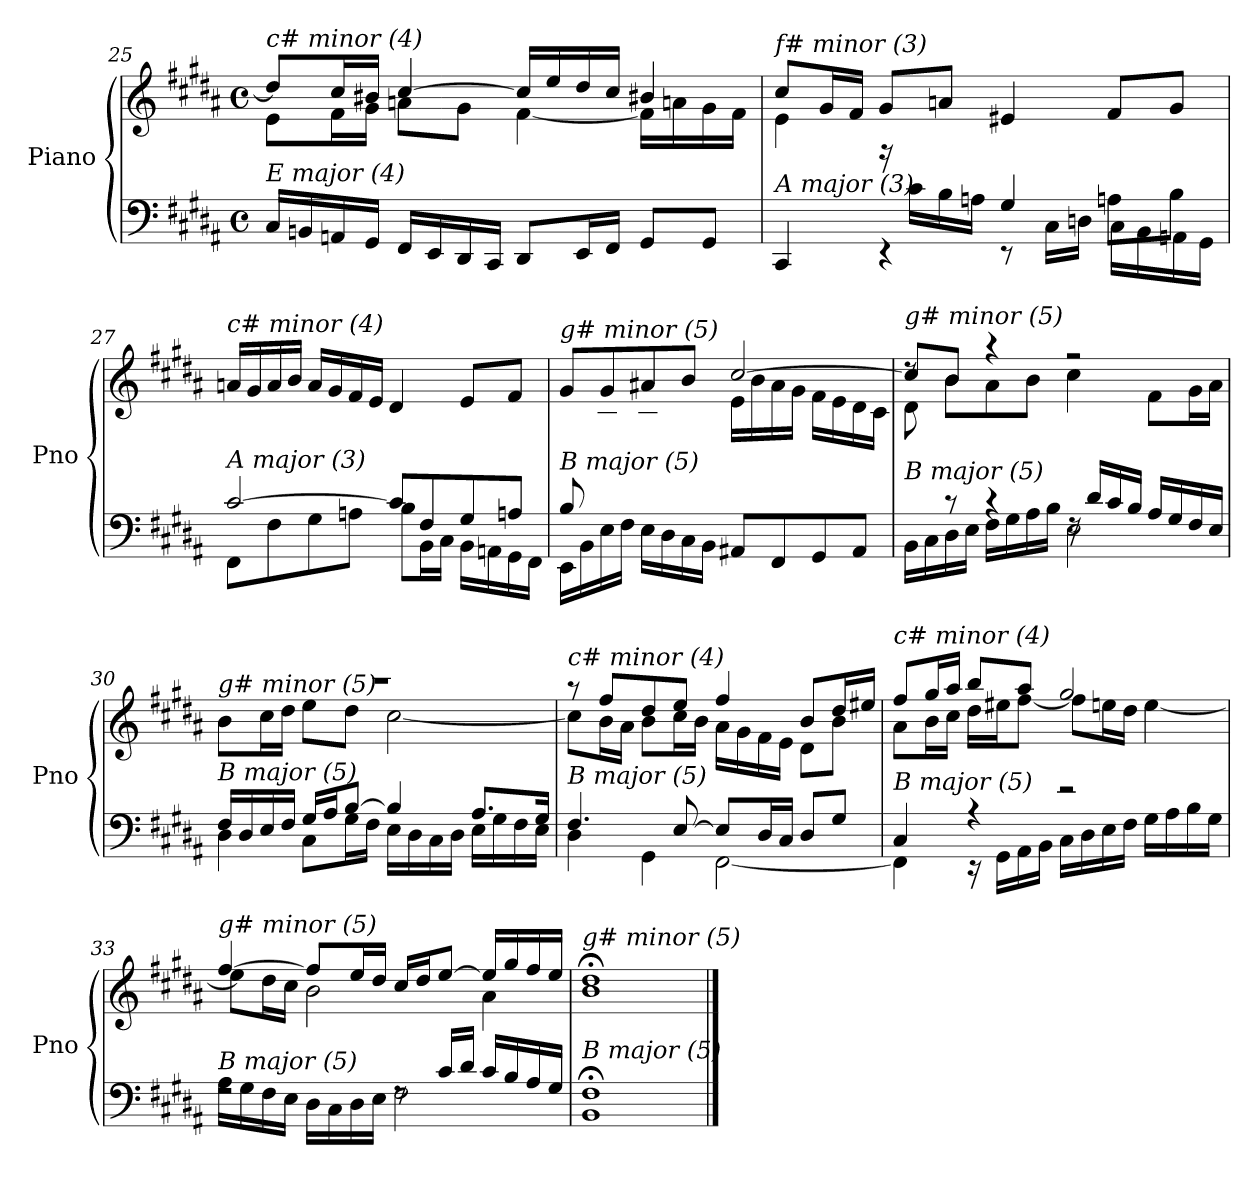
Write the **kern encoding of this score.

**kern	**kern
*part1	*part1
*staff2	*staff1
*I"Piano	*
*I'Pno	*
!!LO:LB:g=z
*clefF4	*clefG2
*k[f#c#g#d#a#]	*k[f#c#g#d#a#]
*M4/4	*M4/4
*met(c)	*met(c)
=25	=25
*	*^
!	!LO:TX:i:t=c# minor (4)	!
!LO:TX:i:t=E major (4)	!	!
16C#/LL	8dd#/L]	8e\L
16BBn/	.	.
16AAn/	16cc#/L	16f#\L
16GG#/JJ	16b#X/JJ	16g#\JJ
16FF#/LL	[4cc#/	8an\L
16EE/	.	.
16DD#/	.	8g#\J
16CC#/JJ	.	.
8DD#/L	16cc#/LL]	[4f#\
.	16ee/	.
16EE/L	16dd#/	.
16FF#/JJ	16cc#/JJ	.
8GG#/L	4b#X/	16f#\LL]
.	.	16an\
8GG#/J	.	16g#\
.	.	16f#\JJ
!!LO:PB:g=z	!!
=26	=26	=26
*^	*	*
!	!	!LO:TX:i:t=f# minor (3)	!
!LO:TX:i:t=A major (3)	!	!	!
4ryy	4CC#/	8cc#/L	4e\
.	.	16g#/L	.
.	.	16f#/JJ	.
16ryy	4r	8g#/L	16rF
16c#\LL	.	.	2ryy
16B\	.	8an/J	.
16An\JJ	.	.	.
4G#/	8r	4e#X/	.
.	16C#\LL	.	.
.	16Dn\JJ	.	.
8An\L	16C#\LL	8f#/L	.
.	16BB\	.	8.ryy
8B\J	16AAn\	8g#/J	.
.	16GG#\JJ	.	.
*	*	*v	*v
=27	=27	=27
!	!	!LO:TX:i:t=c# minor (4)
!LO:TX:i:t=A major (3)	!	!
[2c#/	8FF#\L	16an/LL
.	.	16g#/
.	8F#\	16a/
.	.	16b/JJ
.	8G#\	16a/LL
.	.	16g#/
.	8An\J	16f#/
.	.	16e/JJ
8c#/L]	8B\L	4d#/
8F#/	16BB\L	.
.	16C#\JJ	.
8G#/	16BB\LL	8e/L
.	16AAn\	.
8An/J	16GG#\	8f#/J
.	16FF#\JJ	.
!!LO:LB:g=z
=28	=28	=28
*	*	*^
!	!	!LO:TX:i:t=g# minor (5)	!
!LO:TX:i:t=B major (5)	!	!	!
8B/L	16EE\LL	8g#/L	8ryy
.	16BB\	.	.
2..ryy	16E\	8g#/	8B\
.	16F#\JJ	.	.
.	16E\LL	8a#X/	8c#\
.	16D#\	.	.
.	16C#\	8b/J	8d#\J
.	16BB\JJ	.	.
.	8AA#X/L	[2cc#/	16e\LL
.	.	.	16b\
.	8FF#/	.	16a#\
.	.	.	16g#\JJ
.	8GG#/	.	16f#\LL
.	.	.	16e\
.	8AA#/J	.	16d#\
.	.	.	16c#\JJ
!!LO:LB:g=z
=29	=29	=29	=29
*	*	*	*^
!	!	!LO:TX:i:t=g# minor (5)	!	!
!LO:TX:i:t=B major (5)	!	!	!	!
8ryy	16BB\LL	8cc#/L]	8rdd	8d#\
.	16C#\	.	.	.
8rc	16D#\	8b/J	8b\L	2..ryy
.	16E\JJ	.	.	.
4rc	16F#\LL	4r	8a#\	.
.	16G#\	.	.	.
.	16A#\	.	8b\J	.
.	16B\JJ	.	.	.
16rF	2E\	2r	4cc#\	.
16d#/LL	.	.	.	.
16c#/	.	.	.	.
16B/JJ	.	.	.	.
16A#/LL	.	.	8f#\L	.
16G#/	.	.	.	.
16F#/	.	.	16g#\L	.
16E/JJ	.	.	16a#\JJ	.
*	*	*	*v	*v
=30	=30	=30	=30
!	!	!LO:TX:i:t=g# minor (5)	!
!LO:TX:i:t=B major (5)	!	!	!
16F#/LL	4D#\	1r	8b\L
16D#/	.	.	.
16E/	.	.	16cc#\L
16F#/JJ	.	.	16dd#\JJ
16G#/LL	8C#\L	.	8ee\L
16A#/J	.	.	.
[8B/J	16G#\L	.	8dd#\J
.	16F#\JJ	.	.
4B/]	16E\LL	.	[2cc#\
.	16D#\	.	.
.	16C#\	.	.
.	16D#\JJ	.	.
8.A#/L	16E\LL	.	.
.	16G#\	.	.
.	16F#\	.	.
16G#/Jk	16E\JJ	.	.
=31	=31	=31	=31
!	!	!LO:TX:i:t=c# minor (4)	!
!LO:TX:i:t=B major (5)	!	!	!
4.F#/	4D#\	8r	8cc#\L]
.	.	8ff#/L	16b\L
.	.	.	16a#\JJ
.	4GG#\	8dd#/	8b\L
[8E/	.	8ee/J	16cc#\L
.	.	.	16b\JJ
8E/L]	[2FF#\	4ff#/	16a#\LL
.	.	.	16g#\
16D#/L	.	.	16f#\
16C#/JJ	.	.	16e\JJ
8D#/L	.	8b/L	8d#\L
8G#/J	.	16dd#/L	8b\J
.	.	16ee#X/JJ	.
!!LO:LB:g=z	!!
=32	=32	=32	=32
!	!	!LO:TX:i:t=c# minor (4)	!
!LO:TX:i:t=B major (5)	!	!	!
4C#/	4FF#\]	8ff#/L	8a#\L
.	.	16gg#/L	16b\L
.	.	16aa#/JJ	16cc#\JJ
4r	16r	8bb/L	16dd#\LL
.	16GG#\LL	.	16ee#X\J
.	16AA#\	8aa#/J	[8ff#\J
.	16BB\JJ	.	.
2r	16C#\LL	2gg#/	8ff#\L]
.	16D#\	.	.
.	16E\	.	16een\L
.	16F#\JJ	.	16dd#\JJ
.	16G#\LL	.	[4ee\
.	16A#\	.	.
.	16B\	.	.
.	16G#\JJ	.	.
=33	=33	=33	=33
!	!	!LO:TX:i:t=g# minor (5)	!
!LO:TX:i:t=B major (5)	!	!	!
2rF	16A#\LL	[4ff#/	8ee\L]
.	16G#\	.	.
.	16F#\	.	16dd#\L
.	16E\JJ	.	16cc#\JJ
.	16D#\LL	8ff#/L]	2b\
.	16C#\	.	.
.	16D#\	16ee/L	.
.	16E\JJ	16dd#/JJ	.
8rF	2F#\	16cc#/LL	.
.	.	16dd#/J	.
16c#/LL	.	[8ee/J	.
16d#/JJ	.	.	.
16c#/LL	.	16ee/LL]	4a#\
16B/	.	16gg#/	.
16A#/	.	16ff#/	.
16G#/JJ	.	16ee/JJ	.
*v	*v	*	*
*	*v	*v
=34	=34
!	!LO:TX:i:t=g# minor (5)
!LO:TX:i:t=B major (5)	!
1BB; 1F#;	1b;< 1dd#;<
==	==
*-	*-
